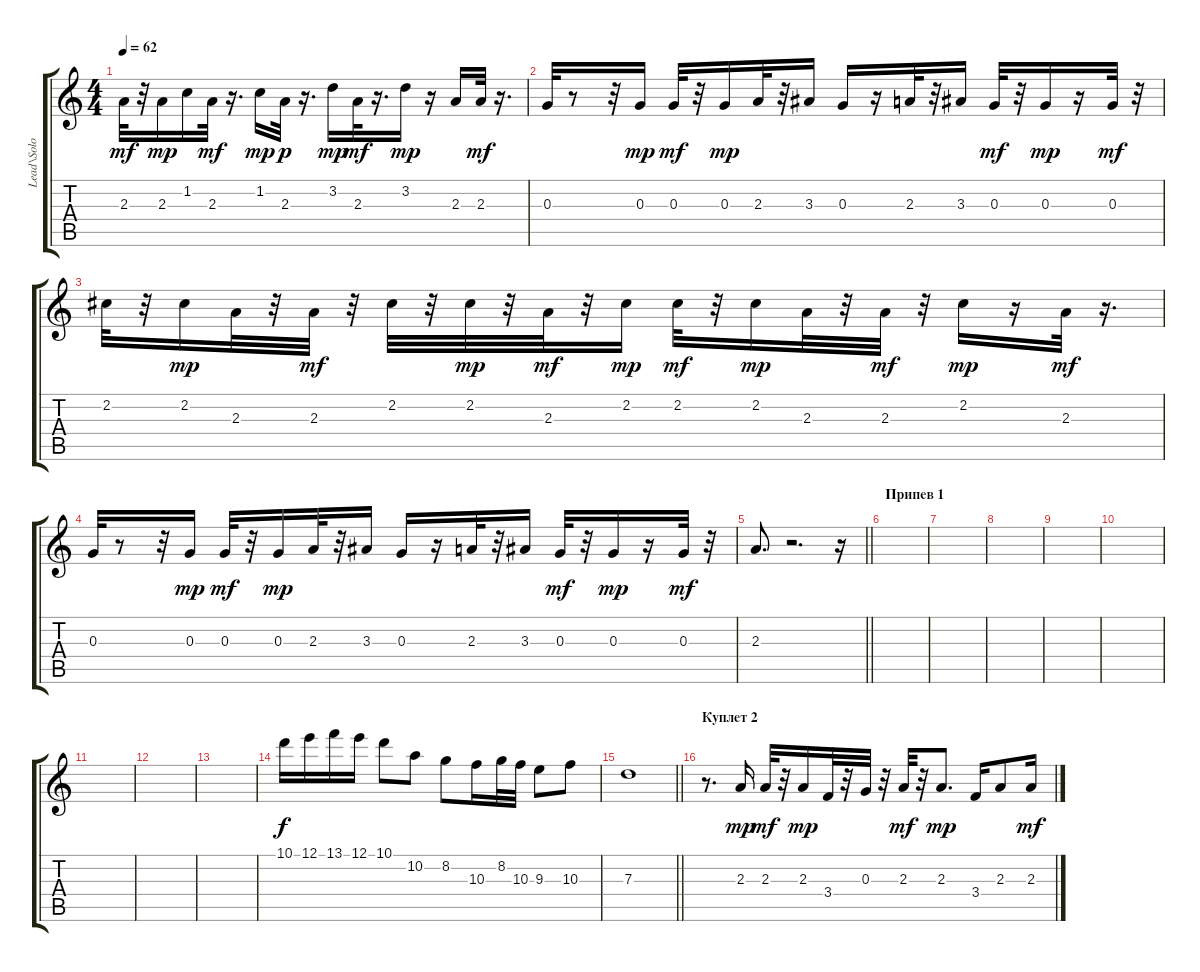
\track ("Lead\\Solo Guitar" "Lead\\Solo ") {instrument overdrivenguitar}
\staff {score tabs}
\tuning (E4 B3 G3 D3 A2 E2) {hide}
\ts (4 4)
\tempo 62
\clef g2
\ks c
2.3.32{dy mf} r.32 2.3.16{dy mp} 1.2.16 2.3.32{dy mf} r.16{d} 1.2.16{dy mp} 2.3.32{dy p} r.16{d} 3.2.16{dy mp} 2.3.32{dy mf} r.16{d} 3.2.16{dy mp} r.16 2.3.16 2.3.32{dy mf} r.16{d} |
0.3.32 r.8 r.32 0.3.16{dy mp} 0.3.32{dy mf} r.32 0.3.16{dy mp} 2.3.32 r.32 3.3.16 0.3.16 r.16 2.3.32 r.32 3.3.16 0.3.32{dy mf} r.32 0.3.16{dy mp} r.16 0.3.32{dy mf} r.32 |
2.2.32 r.32 2.2.16{dy mp} 2.3.32 r.32 2.3.32{dy mf} r.32 2.2.32 r.32 2.2.32{dy mp} r.32 2.3.32{dy mf} r.32 2.2.16{dy mp} 2.2.32{dy mf} r.32 2.2.16{dy mp} 2.3.32 r.32 2.3.32{dy mf} r.32 2.2.16{dy mp} r.16 2.3.32{dy mf} r.16{d} |
0.3.32 r.8 r.32 0.3.16{dy mp} 0.3.32{dy mf} r.32 0.3.16{dy mp} 2.3.32 r.32 3.3.16 0.3.16 r.16 2.3.32 r.32 3.3.16 0.3.32{dy mf} r.32 0.3.16{dy mp} r.16 0.3.32{dy mf} r.32 |
\barLineRight lightlight
2.3.8{d} r.2{d} r.16 |
\section ("" "Припев 1")
|
|
|
|
|
|
|
|
10.1.16{dy f instrument overdrivenguitar} 12.1.16 13.1.16 12.1.16 10.1.8 10.2.8 8.2.8 10.3.16 8.2.32 10.3.32 9.3.8 10.3.8 |
\barLineRight lightlight
7.3.1 |
\section ("" "Куплет 2")
r.8{d instrument electricguitarmuted} 2.3.16{dy mp} 2.3.32{dy mf} r.32 2.3.16{dy mp} 3.4.32 r.32 0.3.32 r.32 2.3.32{dy mf} r.32 2.3.8{d dy mp} 3.4.16 2.3.8 2.3.16{dy mf}
